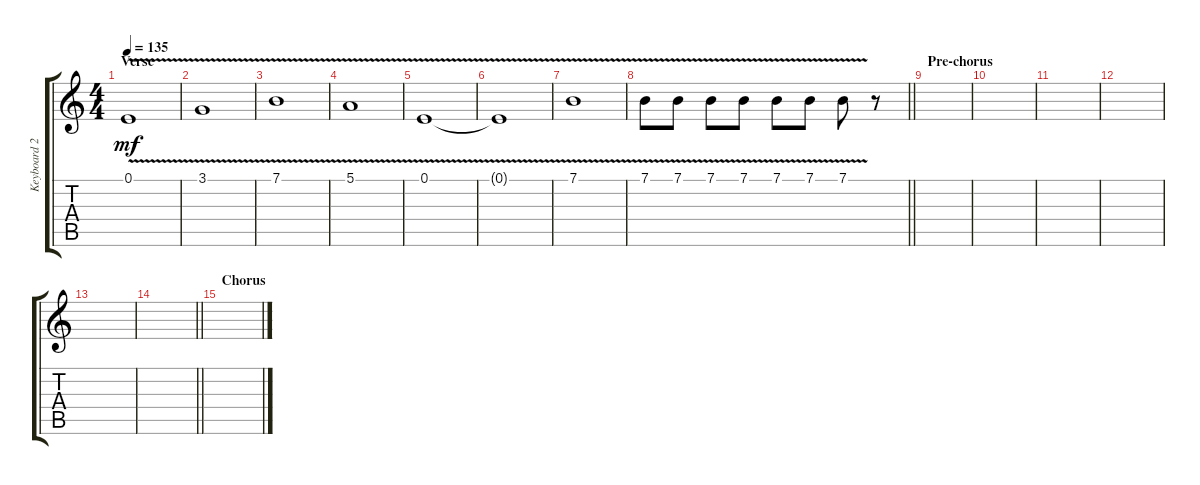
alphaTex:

\track ("Keyboard 2" "Keyboard 2") {instrument pad4choir}
\staff {score tabs}
\tuning (E4 B3 G3 D3 A2 E2) {hide}
\ts (4 4)
\section ("" "Verse")
\tempo 135
\clef g2
\ks c
0.1{v}.1{dy mf} |
3.1{v}.1 |
7.1{v}.1 |
5.1{v}.1 |
0.1{v}.1 |
0.1{v t}.1 |
7.1{v}.1 |
\barLineRight lightlight
7.1{v}.8 7.1{v}.8 7.1{v}.8 7.1{v}.8 7.1{v}.8 7.1{v}.8 7.1{v}.8 r.8 |
\section ("" "Pre-chorus")
|
|
|
|
|
\barLineRight lightlight
|
\section ("" "Chorus")
